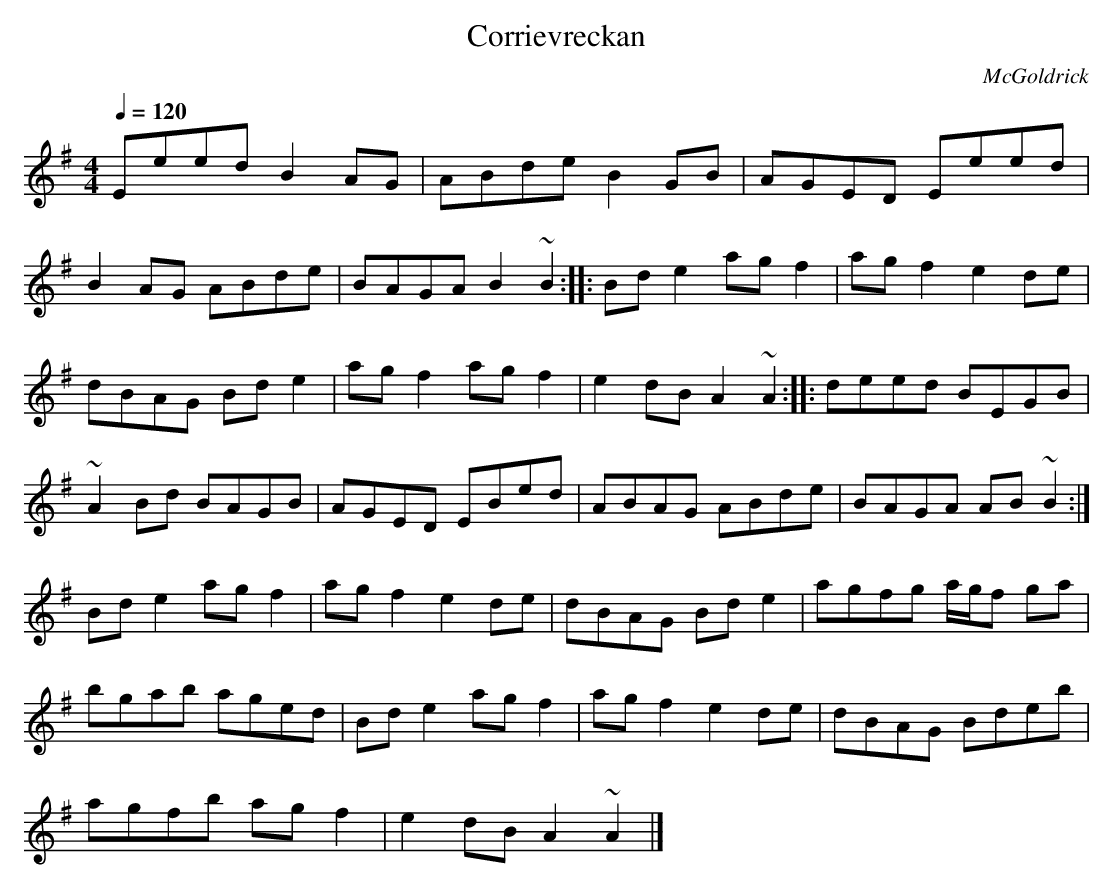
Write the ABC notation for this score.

X:1     %Music
T: Corrievreckan     %Tune name
C:McGoldrick     %Tune composer
Q:1/4=120     %Tempo
V:1     %
     %!STAVE 0 '' @
     %!INSTR 'Piano 1' 0 0 @
|:
M:4/4     %Meter
L:1/8     %
K:G
Eeed B2 AG |ABde B2 GB |AGED Eeed |
B2 AG ABde |BAGA B2 ~B2 ::Bd e2 ag f2 |ag f2 e2 de |
dBAG Bd e2 |ag f2 ag f2 |e2 dB A2 ~A2 ::deed BEGB |
~A2 Bd BAGB |AGED EBed |ABAG ABde |BAGA AB ~B2 :|
Bd e2 ag f2 |ag f2 e2 de |dBAG Bd e2 |agfg a/g/f ga |
bgab aged |Bd e2 ag f2 |ag f2 e2 de |dBAG Bdeb |
agfb ag f2 |e2 dB A2 ~A2 |]
     %End of file
